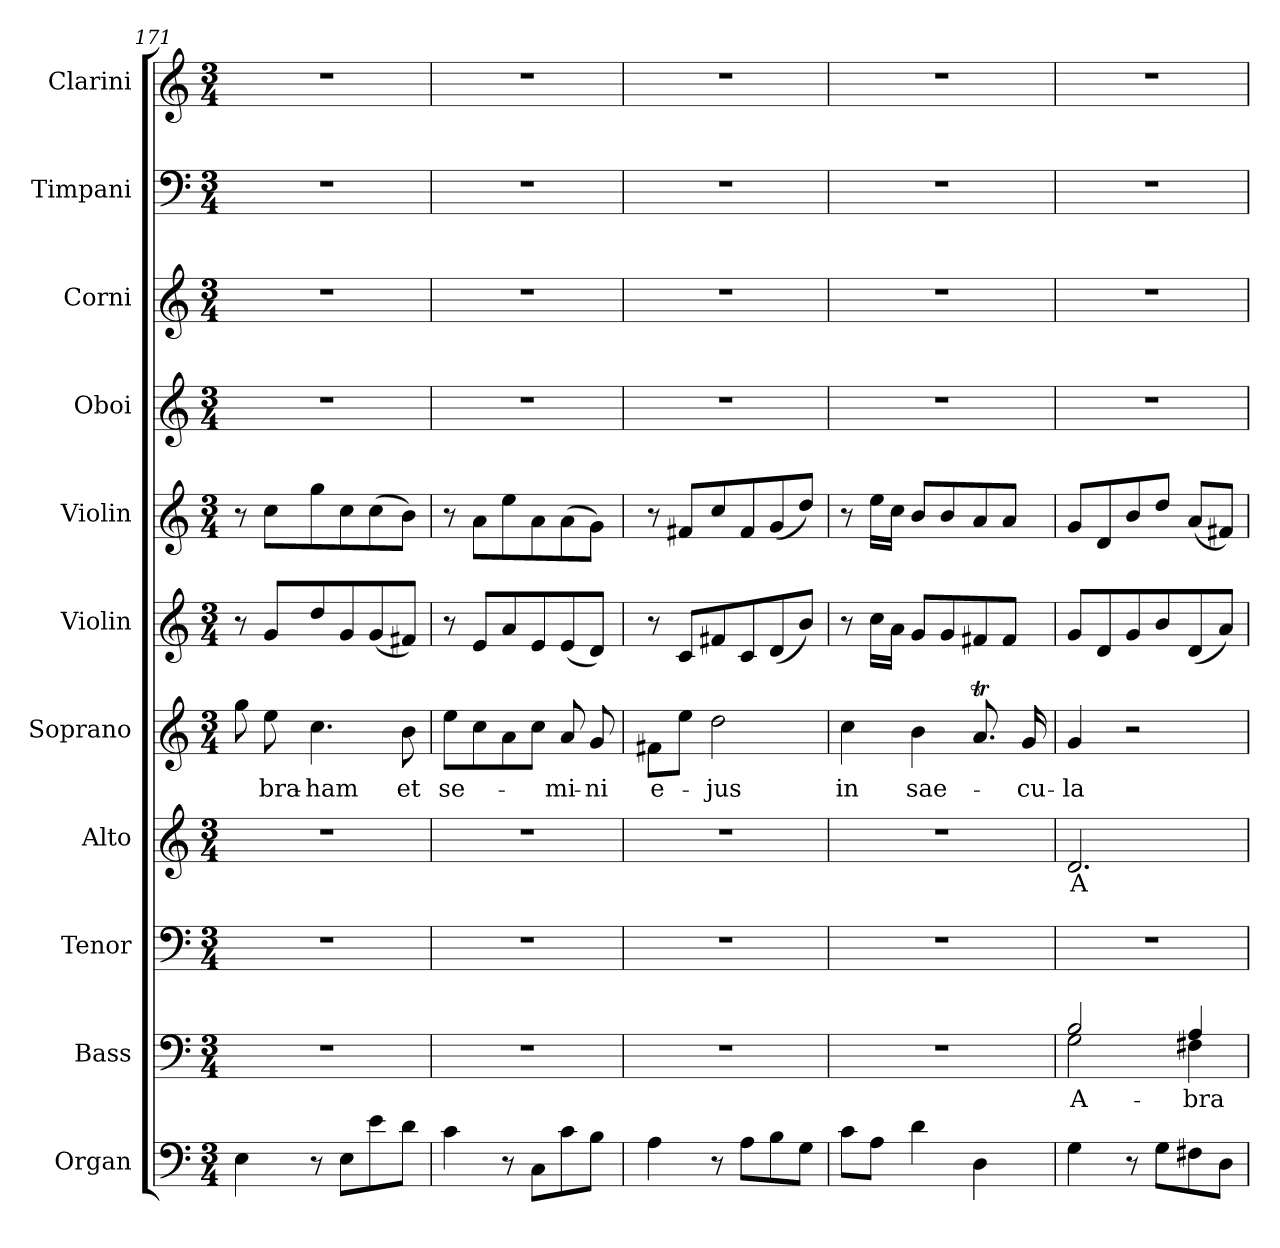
**kern	**kern	**text	**kern	**kern	**text	**kern	**text	**kern	**kern	**kern	**kern	**kern	**kern
*part11	*part10	*part10	*part9	*part8	*part8	*part7	*part7	*part6	*part5	*part4	*part3	*part2	*part1
*staff11	*staff10	*staff10	*staff9	*staff8	*staff8	*staff7	*staff7	*staff6	*staff5	*staff4	*staff3	*staff2	*staff1
*I"Organ	*I"Bass	*	*I"Tenor	*I"Alto	*	*I"Soprano	*	*I"Violin	*I"Violin	*I"Oboi	*I"Corni	*I"Timpani	*I"Clarini
*	*	*	*	*I'A	*	*	*	*I'Vln	*I'Vln	*I'O	*	*	*I'C
*clefF4	*clefF4	*	*clefF4	*clefG2	*	*clefG2	*	*clefG2	*clefG2	*clefG2	*clefG2	*clefF4	*clefG2
*	*	*	*	*	*	*	*	*	*	*	*ITrd7c12	*	*
*k[]	*k[]	*	*k[]	*k[]	*	*k[]	*	*k[]	*k[]	*k[]	*k[]	*k[]	*k[]
*M3/4	*M3/4	*	*M3/4	*M3/4	*	*M3/4	*	*M3/4	*M3/4	*M3/4	*M3/4	*M3/4	*M3/4
=171	=171	=171	=171	=171	=171	=171	=171	=171	=171	=171	=171	=171	=171
4E\	2.r	.	2.r	2.r	.	8gg\	.	8r	8r	2.r	2.r	2.r	2.r
!	!	!	!	!	!	!	!LO:LY:b	!	!	!	!	!	!
.	.	.	.	.	.	8ee\	-bra-	8g/L	8cc\L	.	.	.	.
!	!	!	!	!	!	!	!LO:LY:b	!	!	!	!	!	!
8r	.	.	.	.	.	4.cc\	-ham	8dd/	8gg\	.	.	.	.
8E\L	.	.	.	.	.	.	.	8g/	8cc\	.	.	.	.
8e\	.	.	.	.	.	.	.	(8g/	(8cc\	.	.	.	.
!	!	!	!	!	!	!	!LO:LY:b	!	!	!	!	!	!
8d\J	.	.	.	.	.	8b\	et	8f#X/J)	8b\J)	.	.	.	.
!!LO:PB:g=z
=172	=172	=172	=172	=172	=172	=172	=172	=172	=172	=172	=172	=172	=172
!	!	!	!	!	!	!	!LO:LY:b	!	!	!	!	!	!
4c\	2.r	.	2.r	2.r	.	8ee\L	se-	8r	8r	2.r	2.r	2.r	2.r
.	.	.	.	.	.	8cc\	.	8e/L	8a\L	.	.	.	.
8r	.	.	.	.	.	8a\	.	8a/	8ee\	.	.	.	.
8C\L	.	.	.	.	.	8cc\J	.	8e/	8a\	.	.	.	.
!	!	!	!	!	!	!	!LO:LY:b	!	!	!	!	!	!
8c\	.	.	.	.	.	8a/	-mi-	(8e/	(8a\	.	.	.	.
!	!	!	!	!	!	!	!LO:LY:b	!	!	!	!	!	!
8B\J	.	.	.	.	.	8g/	-ni	8d/J)	8g\J)	.	.	.	.
=173	=173	=173	=173	=173	=173	=173	=173	=173	=173	=173	=173	=173	=173
!	!	!	!	!	!	!	!LO:LY:b	!	!	!	!	!	!
4A\	2.r	.	2.r	2.r	.	8f#X\L	e-	8r	8r	2.r	2.r	2.r	2.r
.	.	.	.	.	.	8ee\J	.	8c/L	8f#X/L	.	.	.	.
!	!	!	!	!	!	!	!LO:LY:b	!	!	!	!	!	!
8r	.	.	.	.	.	2dd\	-jus	8f#X/	8cc/	.	.	.	.
8A\L	.	.	.	.	.	.	.	8c/	8f#/	.	.	.	.
8B\	.	.	.	.	.	.	.	(8d/	(8g/	.	.	.	.
8G\J	.	.	.	.	.	.	.	8b/J)	8dd/J)	.	.	.	.
=174	=174	=174	=174	=174	=174	=174	=174	=174	=174	=174	=174	=174	=174
!	!	!	!	!	!	!	!LO:LY:b	!	!	!	!	!	!
8c\L	2.r	.	2.r	2.r	.	4cc\	in	8r	8r	2.r	2.r	2.r	2.r
8A\J	.	.	.	.	.	.	.	16cc\LL	16ee\LL	.	.	.	.
.	.	.	.	.	.	.	.	16a\JJ	16cc\JJ	.	.	.	.
!	!	!	!	!	!	!	!LO:LY:b	!	!	!	!	!	!
4d\	.	.	.	.	.	4b\	sae-	8g/L	8b/L	.	.	.	.
.	.	.	.	.	.	.	.	8g/	8b/	.	.	.	.
4D\	.	.	.	.	.	8.aT/	.	8f#X/	8a/	.	.	.	.
.	.	.	.	.	.	.	.	8f#/J	8a/J	.	.	.	.
!	!	!	!	!	!	!	!LO:LY:b	!	!	!	!	!	!
.	.	.	.	.	.	16g/	-cu-	.	.	.	.	.	.
=175	=175	=175	=175	=175	=175	=175	=175	=175	=175	=175	=175	=175	=175
!	!	!LO:LY:b	!	!	!LO:LY:b	!	!LO:LY:b	!	!	!	!	!	!
*	*^	*	*	*	*	*	*	*	*	*	*	*	*
4G\	2B/	2G\	A-	2.r	2.d/	A-	4g/	-la	8g/L	8g/L	2.r	2.r	2.r	2.r
.	.	.	.	.	.	.	.	.	8d/	8d/	.	.	.	.
8r	.	.	.	.	.	.	2r	.	8g/	8b/	.	.	.	.
8G\L	.	.	.	.	.	.	.	.	8b/	8dd/J	.	.	.	.
!	!	!	!LO:LY:b	!	!	!	!	!	!	!	!	!	!	!
8F#X\	4A/	4F#X\	-bra-	.	.	.	.	.	(8d/	(8a/L	.	.	.	.
8D\J	.	.	.	.	.	.	.	.	8a/J)	8f#X/J)	.	.	.	.
*	*v	*v	*	*	*	*	*	*	*	*	*	*	*	*
=	=	=	=	=	=	=	=	=	=	=	=	=	=
*-	*-	*-	*-	*-	*-	*-	*-	*-	*-	*-	*-	*-	*-
